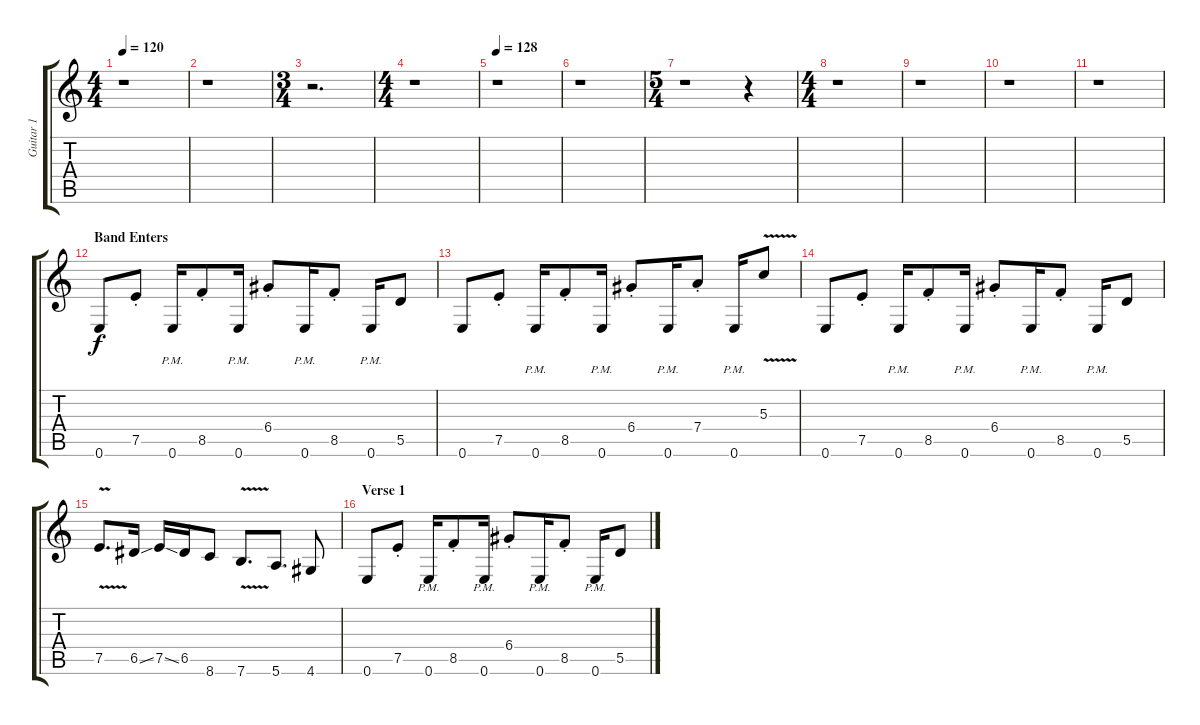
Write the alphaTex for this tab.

\track ("Guitar 1" "Guitar 1") {instrument overdrivenguitar}
\staff {score tabs}
\tuning (E4 B3 G3 D3 A2 E2) {hide}
\ts (4 4)
\tempo 120
\clef g2
\ks c
r.1{dy f} |
r.1 |
\ts (3 4)
r.2{d} |
\ts (4 4)
r.1 |
\tempo 128
r.1 |
r.1 |
\ts (5 4)
r.1 r.4 |
\ts (4 4)
r.1 |
r.1 |
r.1 |
r.1 |
\section ("" "Band Enters")
0.6.8 7.5{st}.8 0.6{pm}.16 8.5{st}.8 0.6{pm}.16 6.4{st}.8 0.6{pm}.16 8.5{st}.8 0.6{pm}.16 5.5.8 |
0.6.8 7.5{st}.8 0.6{pm}.16 8.5{st}.8 0.6{pm}.16 6.4{st}.8 0.6{pm}.16 7.4{st}.8 0.6{pm}.16 5.3{v}.8 |
0.6.8 7.5{st}.8 0.6{pm}.16 8.5{st}.8 0.6{pm}.16 6.4{st}.8 0.6{pm}.16 8.5{st}.8 0.6{pm}.16 5.5.8 |
7.5{v}.8{d} 6.5{ss}.16 7.5{ss}.16 6.5.16 8.6.8 7.6{v}.8{d} 5.6.8{d} 4.6.8 |
\section ("" "Verse 1")
0.6.8 7.5{st}.8 0.6{pm}.16 8.5{st}.8 0.6{pm}.16 6.4{st}.8 0.6{pm}.16 8.5{st}.8 0.6{pm}.16 5.5.8
